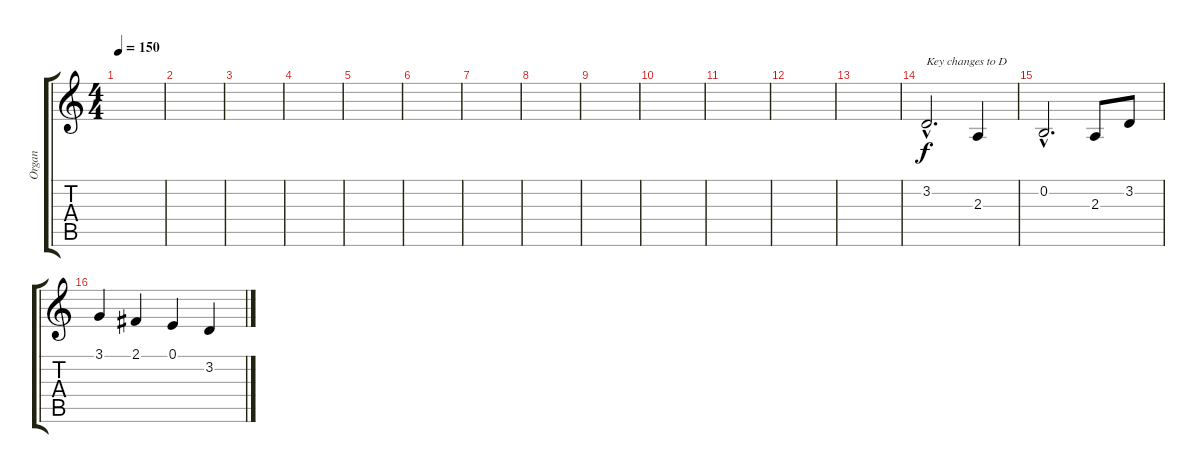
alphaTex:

\track ("Organ" "Organ") {instrument drawbarorgan}
\staff {score tabs}
\tuning (E4 B3 G3 D3 A2 E2) {hide}
\ts (4 4)
\tempo 150
\clef g2
\ks c
|
|
|
|
|
|
|
|
|
|
|
|
|
3.2{hac}.2{d txt "Key changes to D"} 2.3.4 |
0.2{hac}.2{d} 2.3.8 3.2.8 |
3.1.4 2.1.4 0.1.4 3.2.4
